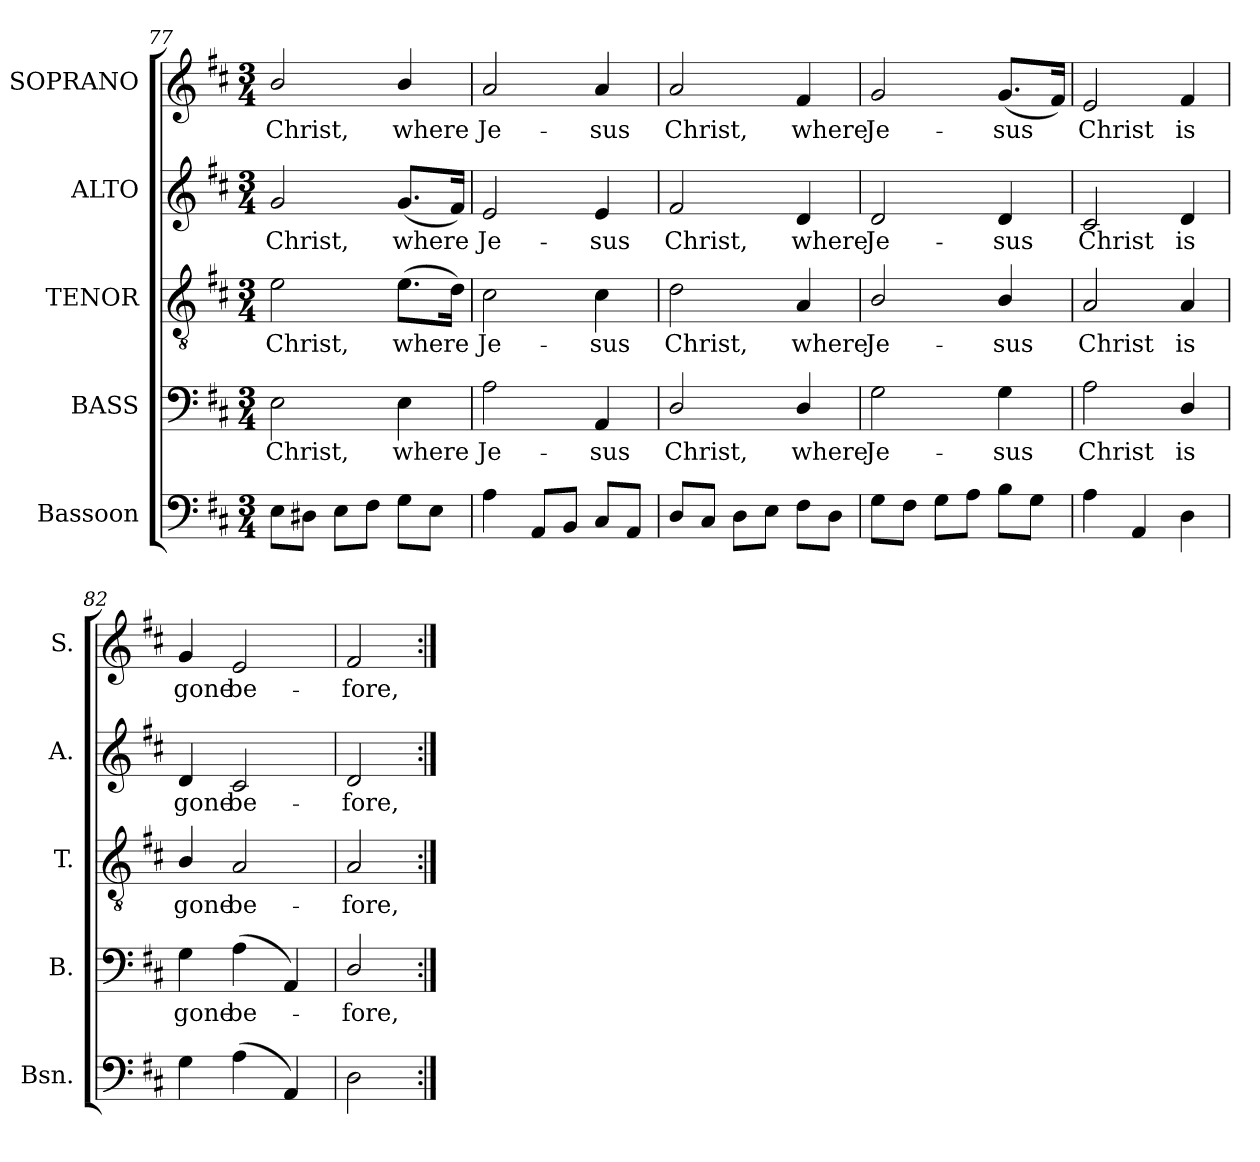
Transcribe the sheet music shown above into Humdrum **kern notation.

**kern	**kern	**text	**kern	**text	**kern	**text	**kern	**text
*part5	*part4	*part4	*part3	*part3	*part2	*part2	*part1	*part1
*staff5	*staff4	*staff4	*staff3	*staff3	*staff2	*staff2	*staff1	*staff1
*I"Bassoon	*I"BASS	*	*I"TENOR	*	*I"ALTO	*	*I"SOPRANO	*
*I'Bsn.	*I'B.	*	*I'T.	*	*I'A.	*	*I'S.	*
*clefF4	*clefF4	*	*clefGv2	*	*clefG2	*	*clefG2	*
*	*	*	*ITrd7c12	*	*	*	*	*
*k[f#c#]	*k[f#c#]	*	*k[f#c#]	*	*k[f#c#]	*	*k[f#c#]	*
*D:	*D:	*	*D:	*	*D:	*	*D:	*
*M3/4	*M3/4	*	*M3/4	*	*M3/4	*	*M3/4	*
=77	=77	=77	=77	=77	=77	=77	=77	=77
!	!	!LO:LY:b:color=#000000	!	!	!	!	!	!
!	!	!	!	!LO:LY:b:color=#000000	!	!	!	!
!	!	!	!	!	!	!LO:LY:b:color=#000000	!	!
!	!	!	!	!	!	!	!	!LO:LY:b:color=#000000
8Ei\L	2Ei\	Christ,	2Ei\	Christ,	2gi/	Christ,	2bi/	Christ,
8D#Xi\J	.	.	.	.	.	.	.	.
8Ei\L	.	.	.	.	.	.	.	.
8F#i\J	.	.	.	.	.	.	.	.
!	!	!LO:LY:b:color=#000000	!	!	!	!	!	!
!	!	!	!	!LO:LY:b:color=#000000	!	!	!	!
!	!	!	!	!	!	!LO:LY:b:color=#000000	!	!
!	!	!	!	!	!	!	!	!LO:LY:b:color=#000000
8Gi\L	4Ei\	where	(8.Ei\L	where	(8.gi/L	where	4bi/	where
8Ei\J	.	.	.	.	.	.	.	.
.	.	.	16Di\Jk)	.	16f#i/Jk)	.	.	.
=78	=78	=78	=78	=78	=78	=78	=78	=78
!	!	!LO:LY:b:color=#000000	!	!	!	!	!	!
!	!	!	!	!LO:LY:b:color=#000000	!	!	!	!
!	!	!	!	!	!	!LO:LY:b:color=#000000	!	!
!	!	!	!	!	!	!	!	!LO:LY:b:color=#000000
4Ai\	2Ai\	Je-	2C#i\	Je-	2ei/	Je-	2ai/	Je-
8AAi/L	.	.	.	.	.	.	.	.
8BBi/J	.	.	.	.	.	.	.	.
!	!	!LO:LY:b:color=#000000	!	!	!	!	!	!
!	!	!	!	!LO:LY:b:color=#000000	!	!	!	!
!	!	!	!	!	!	!LO:LY:b:color=#000000	!	!
!	!	!	!	!	!	!	!	!LO:LY:b:color=#000000
8C#i/L	4AAi/	-sus	4C#i\	-sus	4ei/	-sus	4ai/	-sus
8AAi/J	.	.	.	.	.	.	.	.
=79	=79	=79	=79	=79	=79	=79	=79	=79
!	!	!LO:LY:b:color=#000000	!	!	!	!	!	!
!	!	!	!	!LO:LY:b:color=#000000	!	!	!	!
!	!	!	!	!	!	!LO:LY:b:color=#000000	!	!
!	!	!	!	!	!	!	!	!LO:LY:b:color=#000000
8Di/L	2Di/	Christ,	2Di\	Christ,	2f#i/	Christ,	2ai/	Christ,
8C#i/J	.	.	.	.	.	.	.	.
8Di\L	.	.	.	.	.	.	.	.
8Ei\J	.	.	.	.	.	.	.	.
!	!	!LO:LY:b:color=#000000	!	!	!	!	!	!
!	!	!	!	!LO:LY:b:color=#000000	!	!	!	!
!	!	!	!	!	!	!LO:LY:b:color=#000000	!	!
!	!	!	!	!	!	!	!	!LO:LY:b:color=#000000
8F#i\L	4Di/	where	4AAi/	where	4di/	where	4f#i/	where
8Di\J	.	.	.	.	.	.	.	.
=80	=80	=80	=80	=80	=80	=80	=80	=80
!	!	!LO:LY:b:color=#000000	!	!	!	!	!	!
!	!	!	!	!LO:LY:b:color=#000000	!	!	!	!
!	!	!	!	!	!	!LO:LY:b:color=#000000	!	!
!	!	!	!	!	!	!	!	!LO:LY:b:color=#000000
8Gi\L	2Gi\	Je-	2BBi/	Je-	2di/	Je-	2gi/	Je-
8F#i\J	.	.	.	.	.	.	.	.
8Gi\L	.	.	.	.	.	.	.	.
8Ai\J	.	.	.	.	.	.	.	.
!	!	!LO:LY:b:color=#000000	!	!	!	!	!	!
!	!	!	!	!LO:LY:b:color=#000000	!	!	!	!
!	!	!	!	!	!	!LO:LY:b:color=#000000	!	!
!	!	!	!	!	!	!	!	!LO:LY:b:color=#000000
8Bi\L	4Gi\	-sus	4BBi/	-sus	4di/	-sus	(8.gi/L	-sus
8Gi\J	.	.	.	.	.	.	.	.
.	.	.	.	.	.	.	16f#i/Jk)	.
=81	=81	=81	=81	=81	=81	=81	=81	=81
!	!	!LO:LY:b:color=#000000	!	!	!	!	!	!
!	!	!	!	!LO:LY:b:color=#000000	!	!	!	!
!	!	!	!	!	!	!LO:LY:b:color=#000000	!	!
!	!	!	!	!	!	!	!	!LO:LY:b:color=#000000
4Ai\	2Ai\	Christ	2AAi/	Christ	2c#i/	Christ	2ei/	Christ
4AAi/	.	.	.	.	.	.	.	.
!	!	!LO:LY:b:color=#000000	!	!	!	!	!	!
!	!	!	!	!LO:LY:b:color=#000000	!	!	!	!
!	!	!	!	!	!	!LO:LY:b:color=#000000	!	!
!	!	!	!	!	!	!	!	!LO:LY:b:color=#000000
4Di\	4Di/	is	4AAi/	is	4di/	is	4f#i/	is
!!LO:LB:g=z
=82	=82	=82	=82	=82	=82	=82	=82	=82
!	!	!LO:LY:b:color=#000000	!	!	!	!	!	!
!	!	!	!	!LO:LY:b:color=#000000	!	!	!	!
!	!	!	!	!	!	!LO:LY:b:color=#000000	!	!
!	!	!	!	!	!	!	!	!LO:LY:b:color=#000000
4Gi\	4Gi\	gone	4BBi/	gone	4di/	gone	4gi/	gone
!	!	!LO:LY:b:color=#000000	!	!	!	!	!	!
!	!	!	!	!LO:LY:b:color=#000000	!	!	!	!
!	!	!	!	!	!	!LO:LY:b:color=#000000	!	!
!	!	!	!	!	!	!	!	!LO:LY:b:color=#000000
(4Ai\	(4Ai\	be-	2AAi/	be-	2c#i/	be-	2ei/	be-
4AAi/)	4AAi/)	.	.	.	.	.	.	.
=83	=83	=83	=83	=83	=83	=83	=83	=83
!	!	!LO:LY:b:color=#000000	!	!	!	!	!	!
!	!	!	!	!LO:LY:b:color=#000000	!	!	!	!
!	!	!	!	!	!	!LO:LY:b:color=#000000	!	!
!	!	!	!	!	!	!	!	!LO:LY:b:color=#000000
2Di\	2Di/	-fore,	2AAi/	-fore,	2di/	-fore,	2f#i/	-fore,
=:|!	=:|!	=:|!	=:|!	=:|!	=:|!	=:|!	=:|!	=:|!
*-	*-	*-	*-	*-	*-	*-	*-	*-
